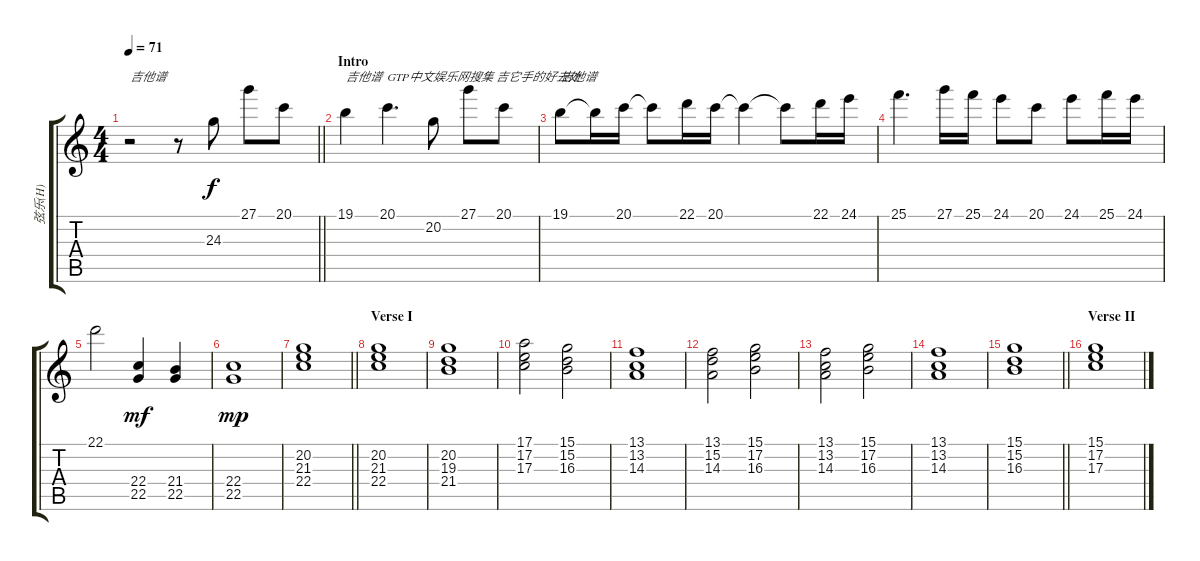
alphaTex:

\track ("弦乐(H)" "弦乐(H)") {instrument stringensemble2}
\staff {score tabs}
\tuning (E4 B3 G3 D3 A2 E2) {hide}
\ts (4 4)
\tempo 71
\clef g2
\barLineRight lightlight
\ks c
r.2{txt "吉他谱" dy f instrument stringensemble2} r.8 24.3.8 27.1.8 20.1.8 |
\section ("" "Intro")
19.1.4{txt "吉他谱"} 20.1.4{d txt "GTP中文娱乐网搜集 吉它手的好去处"} 20.2.8 27.1.8 20.1.8 |
19.1.8{txt "吉他谱"} 19.1{t}.16 20.1.16 20.1{t}.8 22.1.16 20.1.16 20.1{t}.4 20.1{t}.8 22.1.16 24.1.16 |
25.1.4{d} 27.1.16 25.1.16 24.1.8 20.1.8 24.1.8 25.1.16 24.1.16 |
22.1.2 (22.4 22.5).4{dy mf} (21.4 22.5).4 |
(22.4 22.5).1{dy mp} |
\barLineRight lightlight
(20.2 21.3 22.4).1 |
\section ("" "Verse I")
(20.2 21.3 22.4).1 |
(20.2 19.3 21.4).1 |
(17.1 17.2 17.3).2 (15.1 15.2 16.3).2 |
(13.1 13.2 14.3).1 |
(13.1 15.2 14.3).2 (15.1 17.2 16.3).2 |
(13.1 13.2 14.3).2 (15.1 17.2 16.3).2 |
(13.1 13.2 14.3).1 |
\barLineRight lightlight
(15.1 15.2 16.3).1 |
\section ("" "Verse II")
(15.1 17.2 17.3).1
